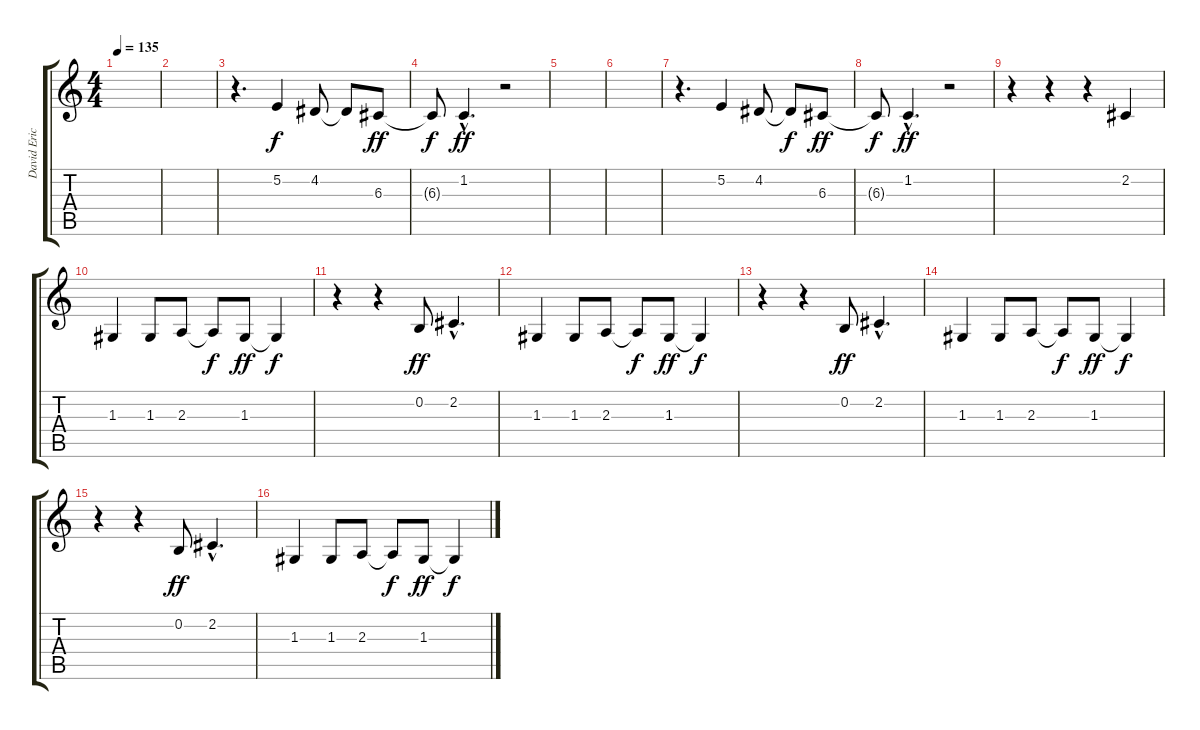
\track ("David Eric Grohl (Voix de fond)" "David Eric") {instrument englishhorn}
\staff {score tabs}
\tuning (E4 B3 G3 D3 A2 E2) {hide}
\ts (4 4)
\tempo 135
\clef g2
\ks c
|
|
r.4{d} 5.2.4 4.2.8 4.2{t}.8{dy f} 6.3.8{dy ff} |
6.3{t}.8{dy f} 1.2{hac}.4{d dy ff} r.2 |
|
|
r.4{d} 5.2.4 4.2.8 4.2{t}.8{dy f} 6.3.8{dy ff} |
6.3{t}.8{dy f} 1.2{hac}.4{d dy ff} r.2 |
r.4 r.4 r.4 2.2.4 |
1.3.4 1.3.8 2.3.8 2.3{t}.8{dy f} 1.3.8{dy ff} 1.3{t}.4{dy f} |
r.4 r.4 0.2.8{dy ff} 2.2{hac}.4{d} |
1.3.4 1.3.8 2.3.8 2.3{t}.8{dy f} 1.3.8{dy ff} 1.3{t}.4{dy f} |
r.4 r.4 0.2.8{dy ff} 2.2{hac}.4{d} |
1.3.4 1.3.8 2.3.8 2.3{t}.8{dy f} 1.3.8{dy ff} 1.3{t}.4{dy f} |
r.4 r.4 0.2.8{dy ff} 2.2{hac}.4{d} |
1.3.4 1.3.8 2.3.8 2.3{t}.8{dy f} 1.3.8{dy ff} 1.3{t}.4{dy f}
